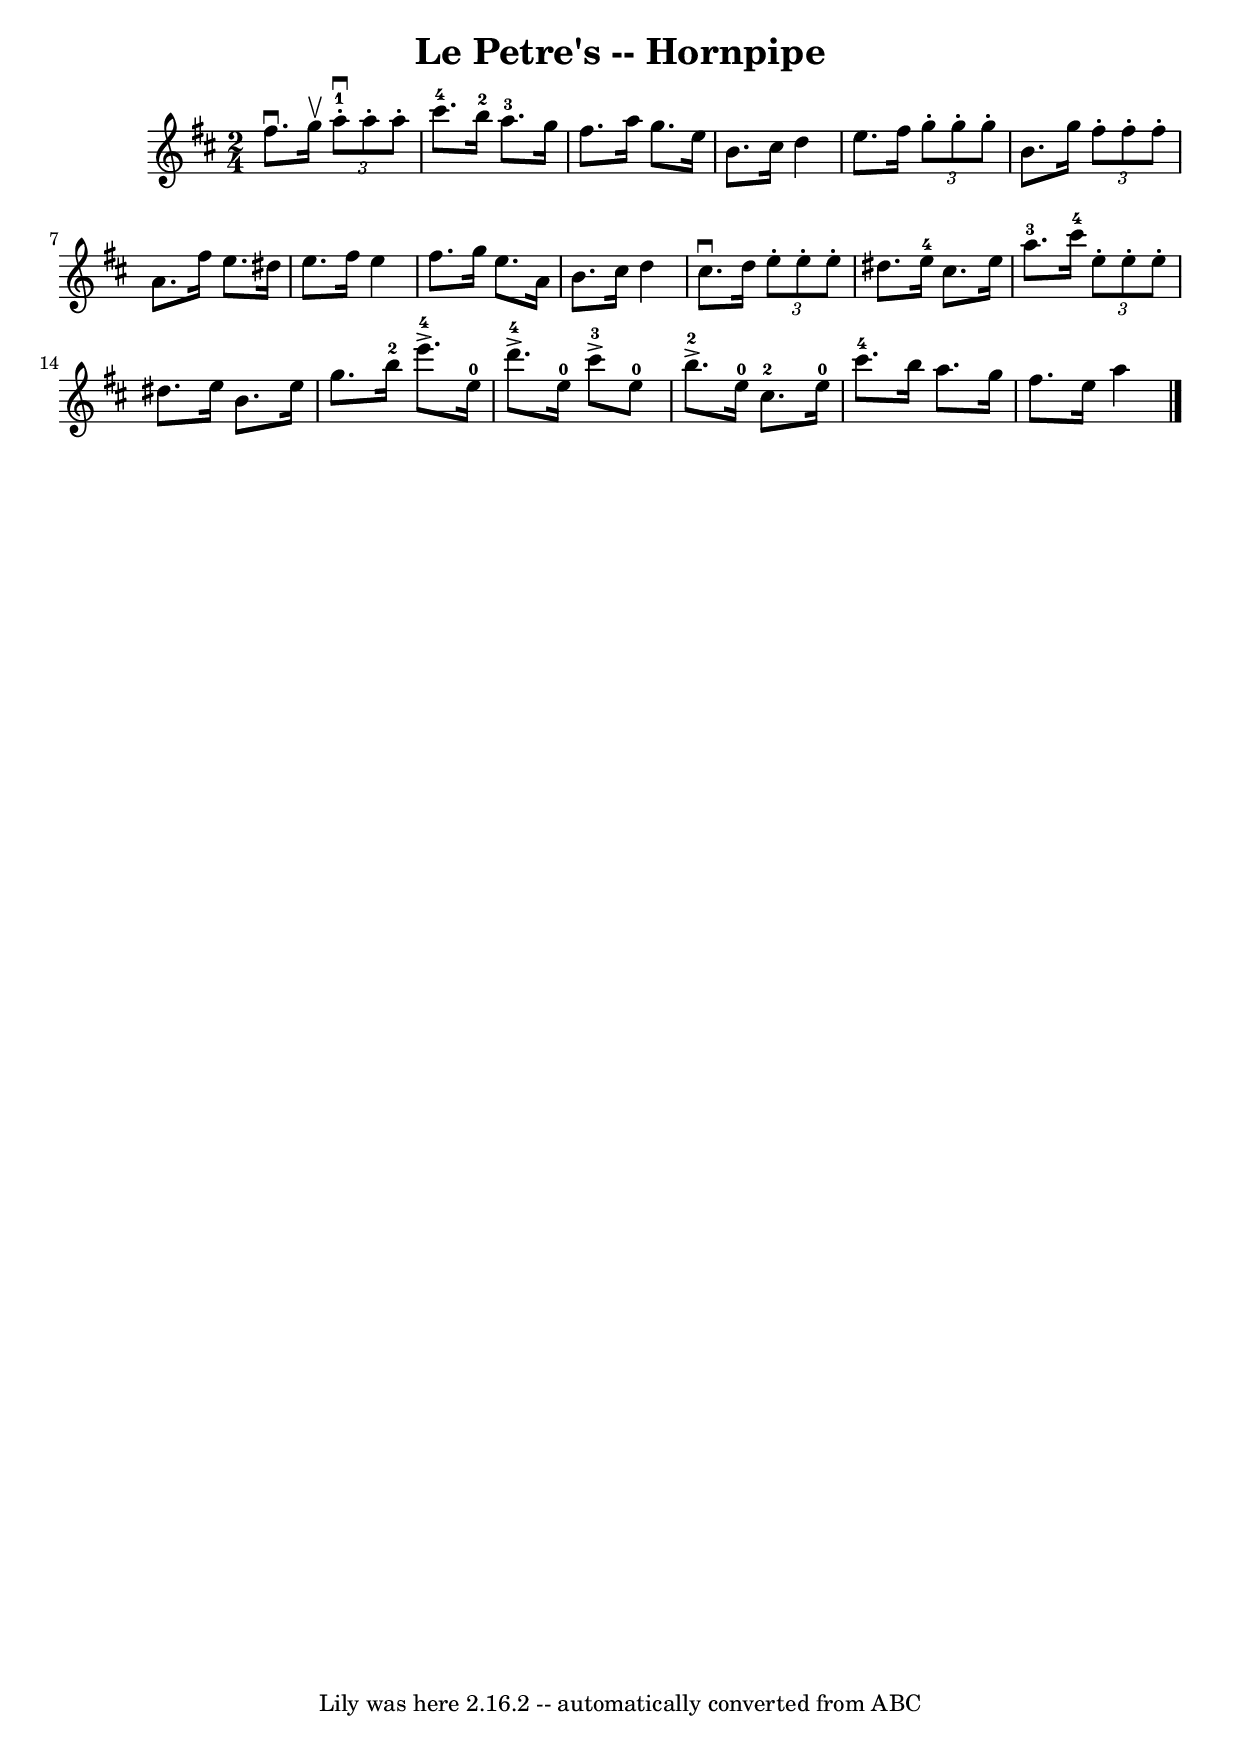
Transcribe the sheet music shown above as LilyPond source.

\version "2.16.2"
\include "Mammoth.ily"
\header {
  %% book = "Cole's 1000 Fiddle Tunes"
  crossRefNumber = "1"
  footnotes = ""
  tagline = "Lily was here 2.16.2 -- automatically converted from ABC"
  title = "Le Petre's -- Hornpipe"

}
voicedefault =  {


  \time 2/4 
  \key d \major
  fis''8.^\downbow g''16^\upbow |
  
  \times 2/3 { a''8-1^\downbow-. a''8-. a''8-. 
	     } cis'''8.-4   
  b''16-2 |
  a''8.-3 g''16 fis''8. a''16  |
  g''8.  
  e''16 b'8. cis''16  |
  d''4 e''8. fis''16  |
  
  \times 2/3 { g''8-. g''8-. g''8-. 
	     } b'8. g''16  |
  
  \times 2/3 { fis''8-. fis''8-. fis''8-. 
	     } a'8. fis''16      
  |
  e''8. dis''16 e''8. fis''16  |
  e''4 fis''8.    
  g''16  \bar ":|" e''8. a'16 b'8. cis''16  |
  d''4      
  cis''8.^\downbow d''16  \bar "|:" \times 2/3 { e''8-. e''8-. e''8-. 

					       } dis''8. e''16-4 |
  cis''8. e''16 a''8.-3   
  cis'''16-4 |
  \times 2/3 { e''8-. e''8-. e''8-. 
	     }   
  dis''8. e''16  |
  b'8. e''16 g''8. b''16-2 |
  
  e'''8.-4^\accent e''16-0 d'''8.-4^\accent e''16-0 |
  
  cis'''8-3^\accent e''8-0 b''8.-2^\accent e''16-0 
  |
  cis''8.-2 e''16-0 cis'''8.-4 b''16  |
  
  a''8. g''16 fis''8. e''16  \bar ":|" a''4  \bar "|."   

}

\score{
  <<

    \context Staff="default"
    {
      \voicedefault 
      
    }

  >>
  \layout {
    
  }
  \midi {
  }

}
